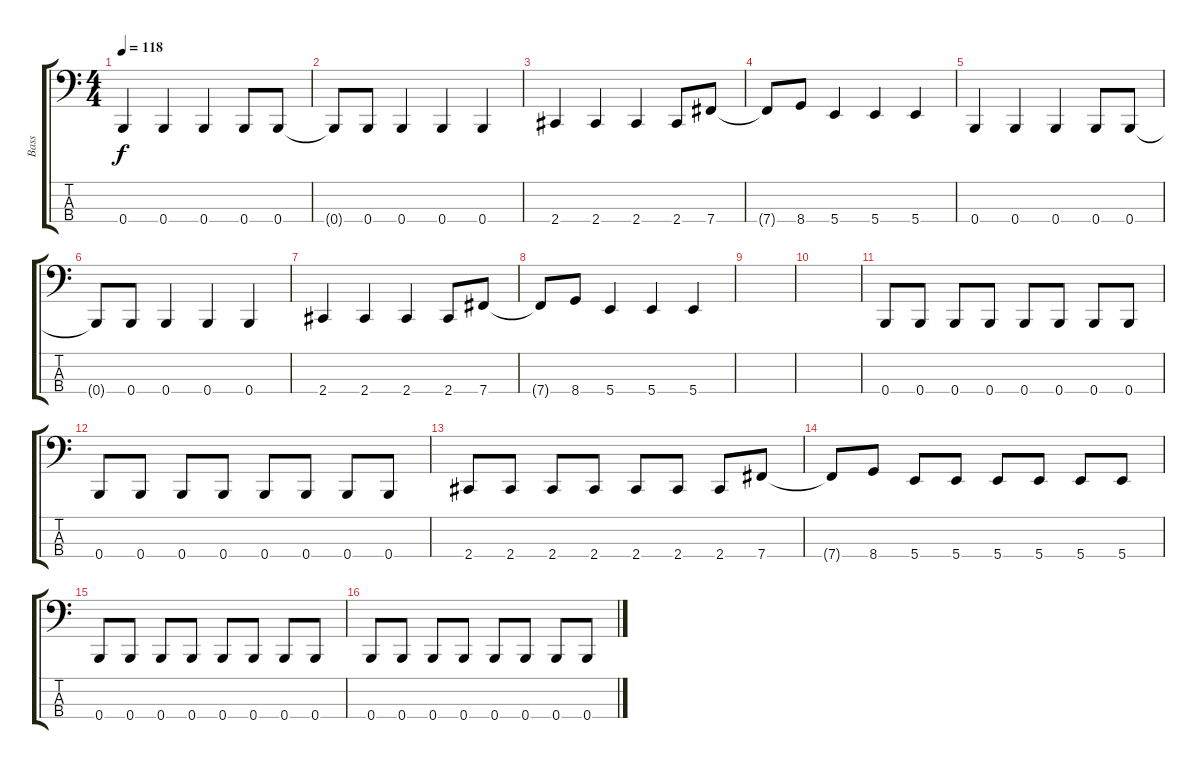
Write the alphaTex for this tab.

\track ("Bass" "Bass") {instrument electricbassfinger}
\staff {score tabs}
\tuning (E2 B1 Gb1 B0) {hide}
\ts (4 4)
\tempo 118
\clef f4
\ks c
0.4.4{dy f} 0.4.4 0.4.4 0.4.8 0.4.8 |
0.4{t}.8 0.4.8 0.4.4 0.4.4 0.4.4 |
2.4.4 2.4.4 2.4.4 2.4.8 7.4.8 |
7.4{t}.8 8.4.8 5.4.4 5.4.4 5.4.4 |
0.4.4 0.4.4 0.4.4 0.4.8 0.4.8 |
0.4{t}.8 0.4.8 0.4.4 0.4.4 0.4.4 |
2.4.4 2.4.4 2.4.4 2.4.8 7.4.8 |
7.4{t}.8 8.4.8 5.4.4 5.4.4 5.4.4 |
|
|
0.4.8 0.4.8 0.4.8 0.4.8 0.4.8 0.4.8 0.4.8 0.4.8 |
0.4.8 0.4.8 0.4.8 0.4.8 0.4.8 0.4.8 0.4.8 0.4.8 |
2.4.8 2.4.8 2.4.8 2.4.8 2.4.8 2.4.8 2.4.8 7.4.8 |
7.4{t}.8 8.4.8 5.4.8 5.4.8 5.4.8 5.4.8 5.4.8 5.4.8 |
0.4.8 0.4.8 0.4.8 0.4.8 0.4.8 0.4.8 0.4.8 0.4.8 |
0.4.8 0.4.8 0.4.8 0.4.8 0.4.8 0.4.8 0.4.8 0.4.8
